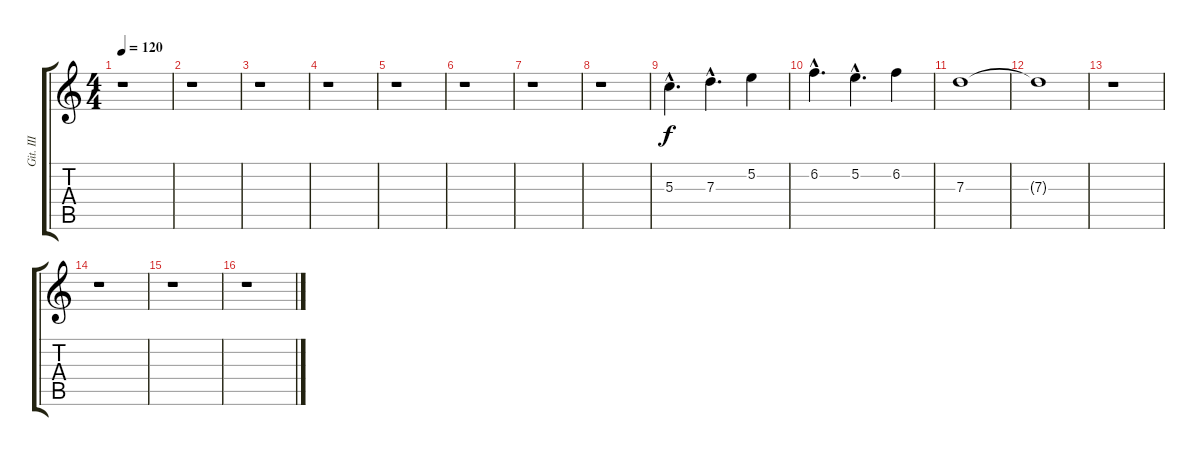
\track ("Git. III" "Git. III") {instrument overdrivenguitar}
\staff {score tabs}
\tuning (E4 B3 G3 D3 A2 E2) {hide}
\ts (4 4)
\tempo 120
\clef g2
\ks c
r.1{dy f} |
r.1 |
r.1 |
r.1 |
r.1 |
r.1 |
r.1 |
r.1 |
5.3{hac}.4{d} 7.3{hac}.4{d} 5.2.4 |
6.2{hac}.4{d} 5.2{hac}.4{d} 6.2.4 |
7.3.1 |
7.3{t}.1 |
r.1 |
r.1 |
r.1 |
r.1
